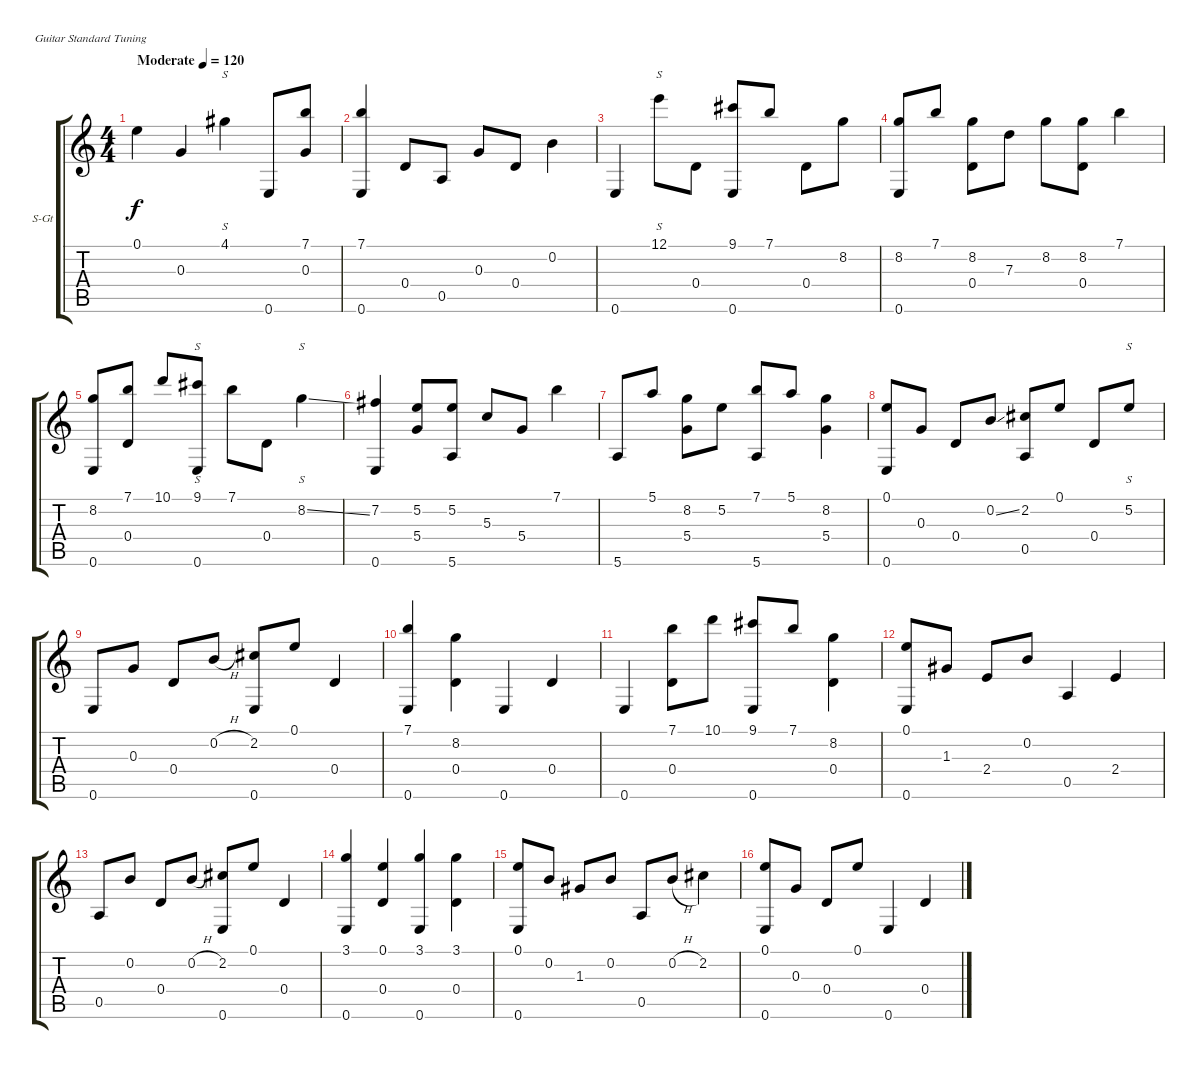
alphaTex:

\bracketExtendMode groupsimilarinstruments
\firstSystemTrackNameOrientation horizontal
\otherSystemsTrackNameOrientation horizontal
\track ("Piste 1" "S-Gt") {instrument acousticguitarsteel}
\staff {score tabs}
\tuning (E4 B3 G3 D3 A2 E2)
\ts (4 4)
\beaming (8 2 2 2 2)
\tempo (120 "Moderate")
\clef g2
\ks c
0.1.4{dy f instrument acousticguitarsteel} 0.3.4 4.1.4{s} 0.6.8 (7.1 0.3).8 |
(7.1 0.6).4 0.4.8 0.5.8 0.3.8 0.4.8 0.2.4 |
0.6.4 12.1.8{s} 0.4.8 (9.1 0.6).8 7.1.8 0.4.8 8.2.8 |
(8.2 0.6).8 7.1.8 (8.2 0.4).8 7.3.8 8.2.8 (8.2 0.4).8 7.1.4 |
(8.2 0.6).8 (7.1 0.4).8 10.1.8 (9.1 0.6).8{s} 7.1.8 0.4.8 8.2{ss}.4{s} |
(7.2 0.6).4 (5.2 5.4).8 (5.2 5.6).8 5.3.8 5.4.8 7.1.4 |
5.6.8 5.1.8 (8.2 5.4).8 5.2.8 (7.1 5.6).8 5.1.8 (8.2 5.4).4 |
(0.1 0.6).8 0.3.8 0.4.8 0.2{ss}.8 (2.2 0.5).8 0.1.8 0.4.8 5.2.8{s} |
0.6.8 0.3.8 0.4.8 0.2{h}.8 (2.2 0.6).8 0.1.8 0.4.4 |
(7.1 0.6).4 (8.2 0.4).4 0.6.4 0.4.4 |
0.6.4 (7.1 0.4).8 10.1.8 (9.1 0.6).8 7.1.8 (8.2 0.4).4 |
(0.1 0.6).8 1.3.8 2.4.8 0.2.8 0.5.4 2.4.4 |
0.5.8 0.2.8 0.4.8 0.2{h}.8 (2.2 0.6).8 0.1.8 0.4.4 |
(3.1 0.6).4 (0.1 0.4).4 (3.1 0.6).4 (3.1 0.4).4 |
(0.1 0.6).8 0.2.8 1.3.8 0.2.8 0.5.8 0.2{h}.8 2.2.4 |
(0.1 0.6).8 0.3.8 0.4.8 0.1.8 0.6.4 0.4.4
